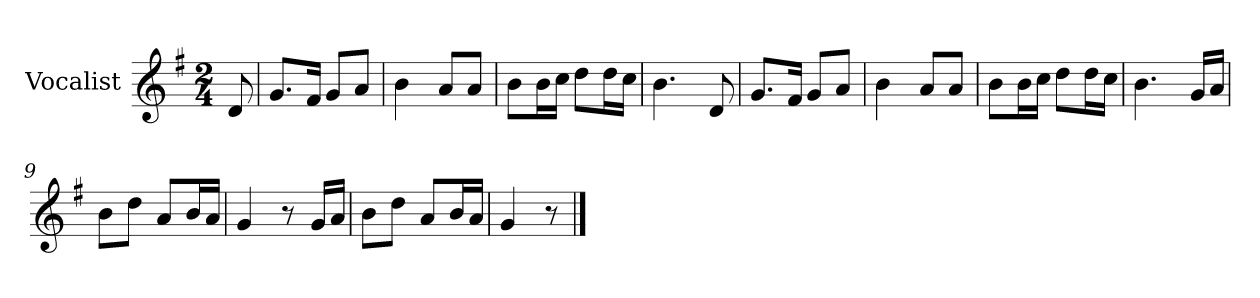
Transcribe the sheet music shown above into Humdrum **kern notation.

**kern
*part1
*staff1
*I"Vocalist
*k[f#]
*G:
*M2/4
=
8d
=1
8.gL
16f#Jk
8gL
8aJ
=2
4b
8aL
8aJ
=3
8bL
16bL
16ccJJ
8ddL
16ddL
16ccJJ
=4
4.b
8d
=5
8.gL
16f#Jk
8gL
8aJ
=6
4b
8aL
8aJ
=7
8bL
16bL
16ccJJ
8ddL
16ddL
16ccJJ
=8
4.b
16gLL
16aJJ
=9
8bL
8ddJ
8aL
16bL
16aJJ
=10
4g
8r
16gLL
16aJJ
=11
8bL
8ddJ
8aL
16bL
16aJJ
=12
4g
8r
==
*-
